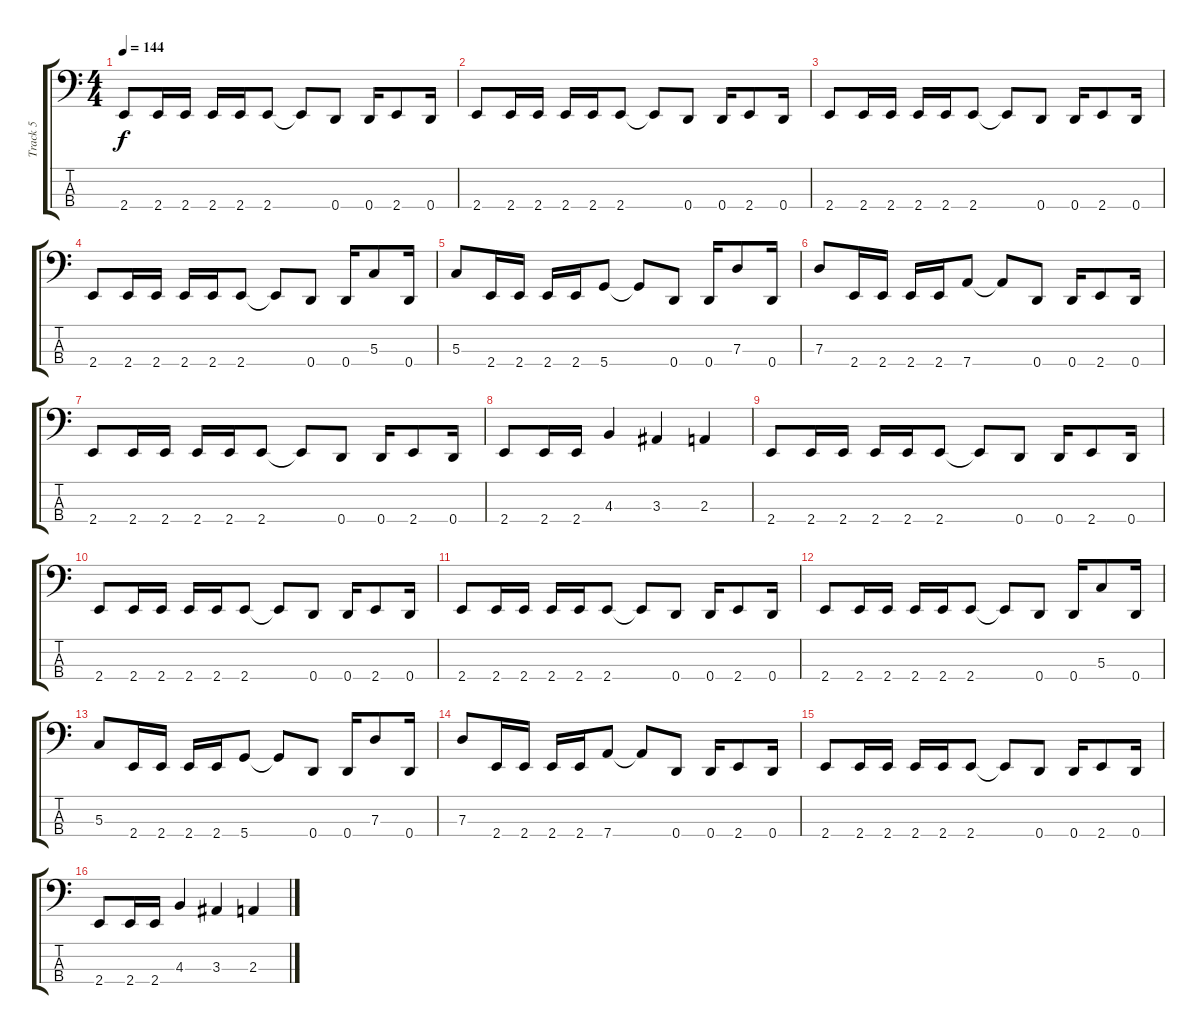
\track ("Track 5" "Track 5") {instrument electricbassfinger}
\staff {score tabs}
\tuning (F2 C2 G1 D1) {hide}
\ts (4 4)
\tempo 144
\clef f4
\ks c
2.4.8{dy f} 2.4.16 2.4.16 2.4.16 2.4.16 2.4.8 2.4{t}.8 0.4.8 0.4.16 2.4.8 0.4.16 |
2.4.8 2.4.16 2.4.16 2.4.16 2.4.16 2.4.8 2.4{t}.8 0.4.8 0.4.16 2.4.8 0.4.16 |
2.4.8 2.4.16 2.4.16 2.4.16 2.4.16 2.4.8 2.4{t}.8 0.4.8 0.4.16 2.4.8 0.4.16 |
2.4.8 2.4.16 2.4.16 2.4.16 2.4.16 2.4.8 2.4{t}.8 0.4.8 0.4.16 5.3.8 0.4.16 |
5.3.8 2.4.16 2.4.16 2.4.16 2.4.16 5.4.8 5.4{t}.8 0.4.8 0.4.16 7.3.8 0.4.16 |
7.3.8 2.4.16 2.4.16 2.4.16 2.4.16 7.4.8 7.4{t}.8 0.4.8 0.4.16 2.4.8 0.4.16 |
2.4.8 2.4.16 2.4.16 2.4.16 2.4.16 2.4.8 2.4{t}.8 0.4.8 0.4.16 2.4.8 0.4.16 |
2.4.8 2.4.16 2.4.16 4.3.4 3.3.4 2.3.4 |
2.4.8 2.4.16 2.4.16 2.4.16 2.4.16 2.4.8 2.4{t}.8 0.4.8 0.4.16 2.4.8 0.4.16 |
2.4.8 2.4.16 2.4.16 2.4.16 2.4.16 2.4.8 2.4{t}.8 0.4.8 0.4.16 2.4.8 0.4.16 |
2.4.8 2.4.16 2.4.16 2.4.16 2.4.16 2.4.8 2.4{t}.8 0.4.8 0.4.16 2.4.8 0.4.16 |
2.4.8 2.4.16 2.4.16 2.4.16 2.4.16 2.4.8 2.4{t}.8 0.4.8 0.4.16 5.3.8 0.4.16 |
5.3.8 2.4.16 2.4.16 2.4.16 2.4.16 5.4.8 5.4{t}.8 0.4.8 0.4.16 7.3.8 0.4.16 |
7.3.8 2.4.16 2.4.16 2.4.16 2.4.16 7.4.8 7.4{t}.8 0.4.8 0.4.16 2.4.8 0.4.16 |
2.4.8 2.4.16 2.4.16 2.4.16 2.4.16 2.4.8 2.4{t}.8 0.4.8 0.4.16 2.4.8 0.4.16 |
2.4.8 2.4.16 2.4.16 4.3.4 3.3.4 2.3.4
